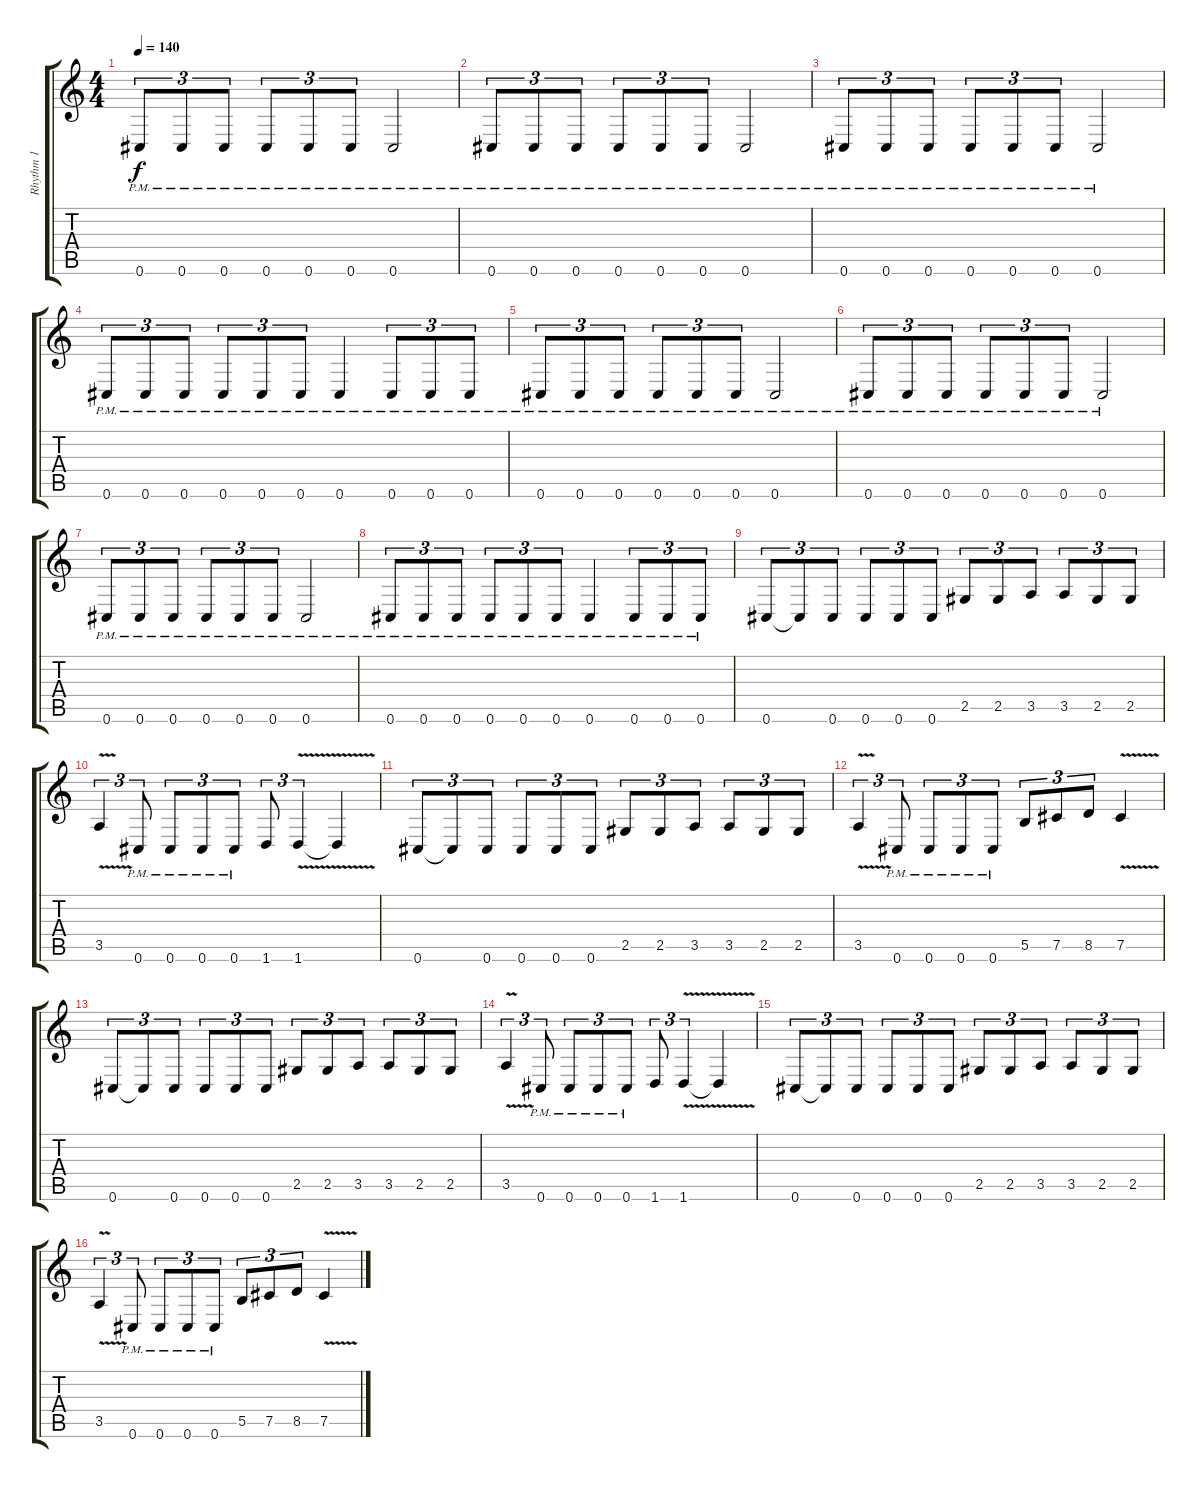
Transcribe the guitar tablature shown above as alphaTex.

\track ("Rhythm 1" "Rhythm 1") {instrument distortionguitar}
\staff {score tabs}
\tuning (Db4 Ab3 E3 B2 Gb2 Db2) {hide}
\ts (4 4)
\tempo 140
\clef g2
\ks c
0.6{pm}.8{tu (3 2) dy f} 0.6{pm}.8{tu (3 2)} 0.6{pm}.8{tu (3 2)} 0.6{pm}.8{tu (3 2)} 0.6{pm}.8{tu (3 2)} 0.6{pm}.8{tu (3 2)} 0.6{pm}.2 |
0.6{pm}.8{tu (3 2)} 0.6{pm}.8{tu (3 2)} 0.6{pm}.8{tu (3 2)} 0.6{pm}.8{tu (3 2)} 0.6{pm}.8{tu (3 2)} 0.6{pm}.8{tu (3 2)} 0.6{pm}.2 |
0.6{pm}.8{tu (3 2)} 0.6{pm}.8{tu (3 2)} 0.6{pm}.8{tu (3 2)} 0.6{pm}.8{tu (3 2)} 0.6{pm}.8{tu (3 2)} 0.6{pm}.8{tu (3 2)} 0.6{pm}.2 |
0.6{pm}.8{tu (3 2)} 0.6{pm}.8{tu (3 2)} 0.6{pm}.8{tu (3 2)} 0.6{pm}.8{tu (3 2)} 0.6{pm}.8{tu (3 2)} 0.6{pm}.8{tu (3 2)} 0.6{pm}.4 0.6{pm}.8{tu (3 2)} 0.6{pm}.8{tu (3 2)} 0.6{pm}.8{tu (3 2)} |
0.6{pm}.8{tu (3 2)} 0.6{pm}.8{tu (3 2)} 0.6{pm}.8{tu (3 2)} 0.6{pm}.8{tu (3 2)} 0.6{pm}.8{tu (3 2)} 0.6{pm}.8{tu (3 2)} 0.6{pm}.2 |
0.6{pm}.8{tu (3 2)} 0.6{pm}.8{tu (3 2)} 0.6{pm}.8{tu (3 2)} 0.6{pm}.8{tu (3 2)} 0.6{pm}.8{tu (3 2)} 0.6{pm}.8{tu (3 2)} 0.6{pm}.2 |
0.6{pm}.8{tu (3 2)} 0.6{pm}.8{tu (3 2)} 0.6{pm}.8{tu (3 2)} 0.6{pm}.8{tu (3 2)} 0.6{pm}.8{tu (3 2)} 0.6{pm}.8{tu (3 2)} 0.6{pm}.2 |
0.6{pm}.8{tu (3 2)} 0.6{pm}.8{tu (3 2)} 0.6{pm}.8{tu (3 2)} 0.6{pm}.8{tu (3 2)} 0.6{pm}.8{tu (3 2)} 0.6{pm}.8{tu (3 2)} 0.6{pm}.4 0.6{pm}.8{tu (3 2)} 0.6{pm}.8{tu (3 2)} 0.6{pm}.8{tu (3 2)} |
0.6.8{tu (3 2)} 0.6{t}.8{tu (3 2)} 0.6.8{tu (3 2)} 0.6.8{tu (3 2)} 0.6.8{tu (3 2)} 0.6.8{tu (3 2)} 2.5.8{tu (3 2)} 2.5.8{tu (3 2)} 3.5.8{tu (3 2)} 3.5.8{tu (3 2)} 2.5.8{tu (3 2)} 2.5.8{tu (3 2)} |
3.5{v}.4{tu (3 2)} 0.6{pm}.8{tu (3 2)} 0.6{pm}.8{tu (3 2)} 0.6{pm}.8{tu (3 2)} 0.6{pm}.8{tu (3 2)} 1.6.8{tu (3 2)} 1.6{v}.4{tu (3 2)} 1.6{t}.4 |
0.6.8{tu (3 2)} 0.6{t}.8{tu (3 2)} 0.6.8{tu (3 2)} 0.6.8{tu (3 2)} 0.6.8{tu (3 2)} 0.6.8{tu (3 2)} 2.5.8{tu (3 2)} 2.5.8{tu (3 2)} 3.5.8{tu (3 2)} 3.5.8{tu (3 2)} 2.5.8{tu (3 2)} 2.5.8{tu (3 2)} |
3.5{v}.4{tu (3 2)} 0.6{pm}.8{tu (3 2)} 0.6{pm}.8{tu (3 2)} 0.6{pm}.8{tu (3 2)} 0.6{pm}.8{tu (3 2)} 5.5.8{tu (3 2)} 7.5.8{tu (3 2)} 8.5.8{tu (3 2)} 7.5{v}.4 |
0.6.8{tu (3 2)} 0.6{t}.8{tu (3 2)} 0.6.8{tu (3 2)} 0.6.8{tu (3 2)} 0.6.8{tu (3 2)} 0.6.8{tu (3 2)} 2.5.8{tu (3 2)} 2.5.8{tu (3 2)} 3.5.8{tu (3 2)} 3.5.8{tu (3 2)} 2.5.8{tu (3 2)} 2.5.8{tu (3 2)} |
3.5{v}.4{tu (3 2)} 0.6{pm}.8{tu (3 2)} 0.6{pm}.8{tu (3 2)} 0.6{pm}.8{tu (3 2)} 0.6{pm}.8{tu (3 2)} 1.6.8{tu (3 2)} 1.6{v}.4{tu (3 2)} 1.6{t}.4 |
0.6.8{tu (3 2)} 0.6{t}.8{tu (3 2)} 0.6.8{tu (3 2)} 0.6.8{tu (3 2)} 0.6.8{tu (3 2)} 0.6.8{tu (3 2)} 2.5.8{tu (3 2)} 2.5.8{tu (3 2)} 3.5.8{tu (3 2)} 3.5.8{tu (3 2)} 2.5.8{tu (3 2)} 2.5.8{tu (3 2)} |
3.5{v}.4{tu (3 2)} 0.6{pm}.8{tu (3 2)} 0.6{pm}.8{tu (3 2)} 0.6{pm}.8{tu (3 2)} 0.6{pm}.8{tu (3 2)} 5.5.8{tu (3 2)} 7.5.8{tu (3 2)} 8.5.8{tu (3 2)} 7.5{v}.4
